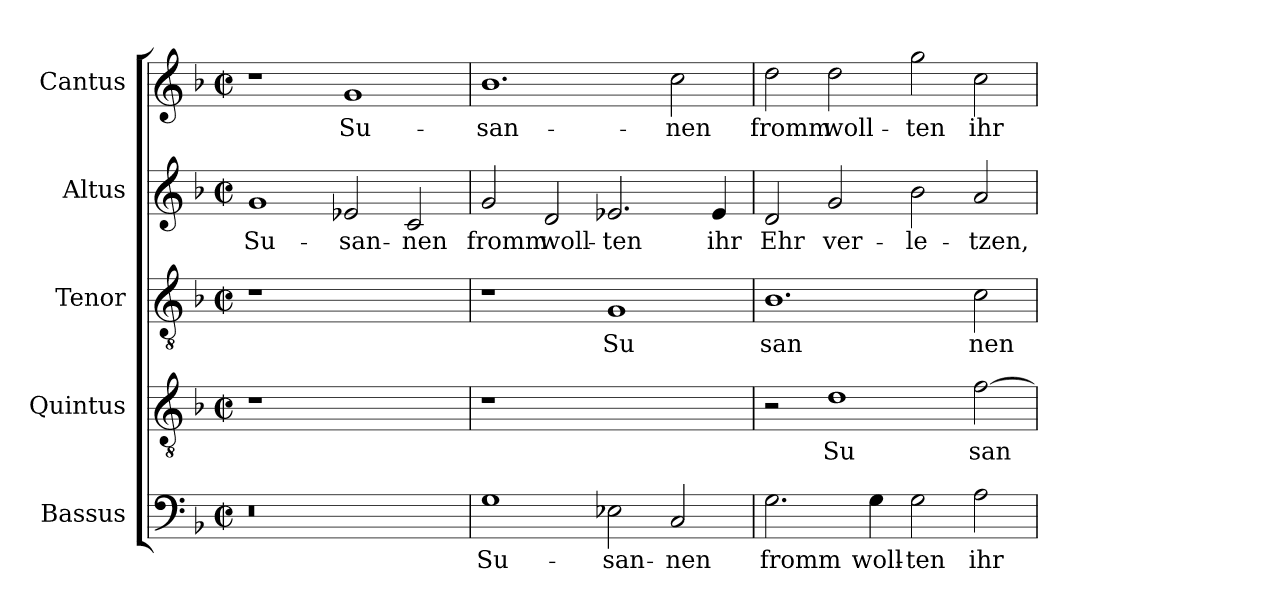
**kern	**text	**kern	**text	**kern	**text	**kern	**text	**kern	**text
*part5	*part5	*part4	*part4	*part3	*part3	*part2	*part2	*part1	*part1
*staff5	*staff5	*staff4	*staff4	*staff3	*staff3	*staff2	*staff2	*staff1	*staff1
*I"Bassus	*	*I"Quintus	*	*I"Tenor	*	*I"Altus	*	*I"Cantus	*
!!LO:PB:g=z
*stria5	*	*stria5	*	*stria5	*	*stria5	*	*stria5	*
*clefF4	*	*clefGv2	*	*clefGv2	*	*clefG2	*	*clefG2	*
*k[b-]	*	*k[b-]	*	*k[b-]	*	*k[b-]	*	*k[b-]	*
*F:	*	*F:	*	*F:	*	*F:	*	*F:	*
*M2/2	*	*M2/2	*	*M2/2	*	*M2/2	*	*M2/2	*
*met(c|)	*	*met(c|)	*	*met(c|)	*	*met(c|)	*	*met(c|)	*
=1	=1	=1	=1	=1	=1	=1	=1	=1	=1
!	!	!	!	!	!	!	!LO:LY:b:cj	!	!
0r	.	1r	.	1r	.	1g	Su-	1r	.
!	!	!	!	!	!	!	!LO:LY:b:cj	!	!LO:LY:b:cj
.	.	1ryy	.	1ryy	.	2e-X/	-san-	1g	Su-
!	!	!	!	!	!	!	!LO:LY:b:cj	!	!
.	.	.	.	.	.	2c/	-nen	.	.
=2	=2	=2	=2	=2	=2	=2	=2	=2	=2
!	!LO:LY:b:cj	!	!	!	!	!	!LO:LY:b:cj	!	!LO:LY:b:cj
1G	Su-	1r	.	1r	.	2g/	fromm	1.b-	-san-
!	!	!	!	!	!	!	!LO:LY:b:cj	!	!
.	.	.	.	.	.	2d/	woll-	.	.
!	!LO:LY:b:cj	!	!	!	!LO:LY:b:cj	!	!LO:LY:b:cj	!	!
2E-X\	-san-	1ryy	.	1G	Su	2.e-X/	-ten	.	.
!	!LO:LY:b:cj	!	!	!	!	!	!	!	!LO:LY:b:cj
2C/	-nen	.	.	.	.	.	.	2cc\	-nen
!	!	!	!	!	!	!	!LO:LY:b:cj	!	!
.	.	.	.	.	.	4e-/	ihr	.	.
=3	=3	=3	=3	=3	=3	=3	=3	=3	=3
!	!LO:LY:b:cj	!	!	!	!LO:LY:b:cj	!	!LO:LY:b:cj	!	!LO:LY:b:cj
2.G\	fromm	2r	.	1.B-	san	2d/	Ehr	2dd\	fromm
!	!	!	!LO:LY:b:cj	!	!	!	!LO:LY:b:cj	!	!LO:LY:b:cj
.	.	1d	Su	.	.	2g/	ver-	2dd\	woll-
!	!LO:LY:b:cj	!	!	!	!	!	!	!	!
4G\	woll-	.	.	.	.	.	.	.	.
!	!LO:LY:b:cj	!	!	!	!	!	!LO:LY:b:cj	!	!LO:LY:b:cj
2G\	-ten	.	.	.	.	2b-\	-le-	2gg\	-ten
!	!LO:LY:b:cj	!	!LO:LY:b:cj	!	!LO:LY:b:cj	!	!LO:LY:b:cj	!	!LO:LY:b:cj
2A\	ihr	[>2f\	san	2c\	nen	2a/	-tzen,	2cc\	ihr
=	=	=	=	=	=	=	=	=	=
*-	*-	*-	*-	*-	*-	*-	*-	*-	*-
